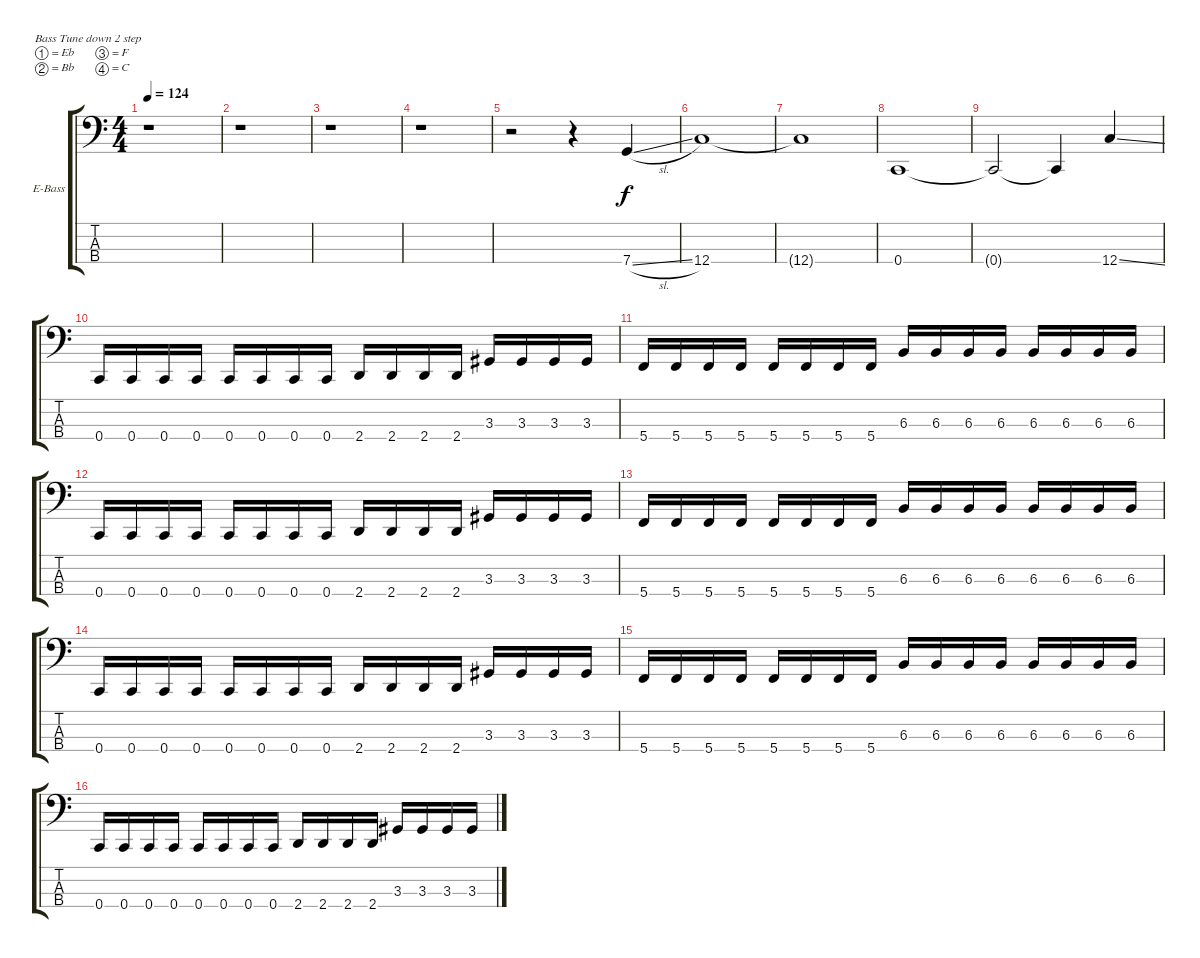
\defaultSystemsLayout 4
\bracketExtendMode groupsimilarinstruments
\firstSystemTrackNameOrientation horizontal
\otherSystemsTrackNameOrientation horizontal
\track ("Electric Bass" "E-Bass") {instrument electricbassfinger}
\staff {score tabs}
\tuning (Eb2 Bb1 F1 C1)
\ts (4 4)
\tempo 124
\clef f4
\scale
0.487395
\ks c
r.1{dy f instrument electricbassfinger} |
\scale
0.256303 r.1 |
\scale
0.256303 r.1 |
\scale
0.333333 r.1 |
\scale
0.333333 r.2 r.4 7.4{sl}.4 |
\scale
0.333333 12.4.1 |
\scale
0.333333 12.4{t}.1 |
\scale
0.333333 0.4.1 |
\scale
0.333333 0.4{t}.2 0.4{t}.4 12.4{ss}.4 |
\scale
0.333333 0.4.16 0.4.16 0.4.16 0.4.16 0.4.16 0.4.16 0.4.16 0.4.16 2.4.16 2.4.16 2.4.16 2.4.16 3.3.16 3.3.16 3.3.16 3.3.16 |
\scale
0.333333 5.4.16 5.4.16 5.4.16 5.4.16 5.4.16 5.4.16 5.4.16 5.4.16 6.3.16 6.3.16 6.3.16 6.3.16 6.3.16 6.3.16 6.3.16 6.3.16 |
\scale
0.333333 0.4.16 0.4.16 0.4.16 0.4.16 0.4.16 0.4.16 0.4.16 0.4.16 2.4.16 2.4.16 2.4.16 2.4.16 3.3.16 3.3.16 3.3.16 3.3.16 |
\scale
0.333333 5.4.16 5.4.16 5.4.16 5.4.16 5.4.16 5.4.16 5.4.16 5.4.16 6.3.16 6.3.16 6.3.16 6.3.16 6.3.16 6.3.16 6.3.16 6.3.16 |
\scale
0.333333 0.4.16 0.4.16 0.4.16 0.4.16 0.4.16 0.4.16 0.4.16 0.4.16 2.4.16 2.4.16 2.4.16 2.4.16 3.3.16 3.3.16 3.3.16 3.3.16 |
\scale
0.333333 5.4.16 5.4.16 5.4.16 5.4.16 5.4.16 5.4.16 5.4.16 5.4.16 6.3.16 6.3.16 6.3.16 6.3.16 6.3.16 6.3.16 6.3.16 6.3.16 |
\scale
0.333333 0.4.16 0.4.16 0.4.16 0.4.16 0.4.16 0.4.16 0.4.16 0.4.16 2.4.16 2.4.16 2.4.16 2.4.16 3.3.16 3.3.16 3.3.16 3.3.16
